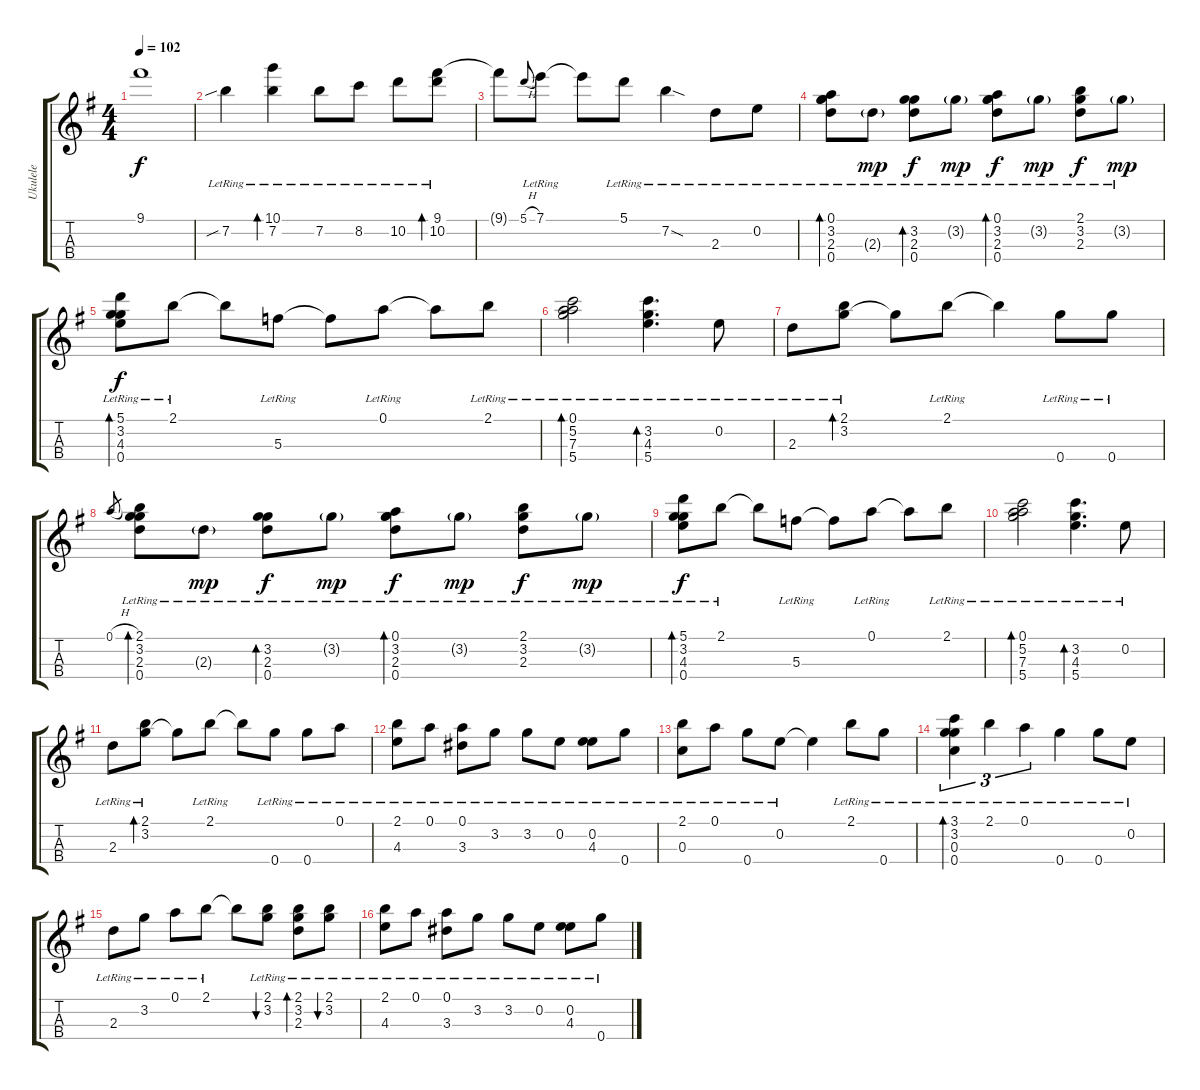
\track ("Ukulele" "Ukulele") {instrument acousticguitarnylon}
\staff {score tabs}
\tuning (A4 E4 C4 G4) {hide}
\ts (4 4)
\tempo 102
\clef g2
\ks g
9.1{t}.1{dy f} |
7.2{sib lr}.4 (10.1{lr} 7.2{lr}).4{bd 120} 7.2{lr}.8 8.2{lr}.8 10.2{lr}.8 (9.1{lr} 10.2{lr}).8{bd 120} |
9.1{t}.8 5.1{h}.8{gr onbeat} 7.1{lr}.8 7.1{t}.8 5.1{lr}.8 7.2{sod lr}.4 2.3{lr}.8 0.2{lr}.8 |
(0.1{lr} 3.2{lr} 2.3{lr} 0.4{lr}).8{bd 120} 2.3{g lr}.8{dy mp} (3.2{lr} 2.3{lr} 0.4{lr}).8{bd 120 dy f} 3.2{g lr}.8{dy mp} (0.1{lr} 3.2{lr} 2.3{lr} 0.4{lr}).8{bd 120 dy f} 3.2{g lr}.8{dy mp} (2.1{lr} 3.2{lr} 2.3{lr}).8{dy f} 3.2{g lr}.8{dy mp} |
(5.1{lr} 3.2{lr} 4.3{lr} 0.4{lr}).8{bd 120 dy f} 2.1{lr}.8 2.1{t}.8 5.3{lr}.8 5.3{t}.8 0.1{lr}.8 0.1{t}.8 2.1{lr}.8 |
(0.1{lr} 5.2{lr} 7.3{lr} 5.4{lr}).2{bd 120} (3.2{lr} 4.3{lr} 5.4{lr}).4{d bd 120} 0.2{lr}.8 |
2.3{lr}.8 (2.1{lr} 3.2{lr}).8{bd 120} 3.2{t}.8 2.1{lr}.8 2.1{t}.4 0.4{lr}.8 0.4{lr}.8 |
0.1{h}.8{gr} (2.1{lr} 3.2{lr} 2.3{lr} 0.4{lr}).8{bd 120} 2.3{g lr}.8{dy mp} (3.2{lr} 2.3{lr} 0.4{lr}).8{bd 60 dy f} 3.2{g lr}.8{dy mp} (0.1{lr} 3.2{lr} 2.3{lr} 0.4{lr}).8{bd 120 dy f} 3.2{g lr}.8{dy mp} (2.1{lr} 3.2{lr} 2.3{lr}).8{dy f} 3.2{g lr}.8{dy mp} |
(5.1{lr} 3.2{lr} 4.3{lr} 0.4{lr}).8{bd 120 dy f} 2.1{lr}.8 2.1{t}.8 5.3{lr}.8 5.3{t}.8 0.1{lr}.8 0.1{t}.8 2.1{lr}.8 |
(0.1{lr} 5.2{lr} 7.3{lr} 5.4{lr}).2{bd 120} (3.2{lr} 4.3{lr} 5.4{lr}).4{d bd 120} 0.2{lr}.8 |
2.3{lr}.8 (2.1{lr} 3.2{lr}).8{bd 120} 3.2{t}.8 2.1{lr}.8 2.1{t}.8 0.4{lr}.8 0.4{lr}.8 0.1{lr}.8 |
(2.1{lr} 4.3{lr}).8 0.1{lr}.8 (0.1{lr} 3.3{lr}).8 3.2{lr}.8 3.2{lr}.8 0.2{lr}.8 (0.2{lr} 4.3{lr}).8 0.4{lr}.8 |
(2.1{lr} 0.3{lr}).8 0.1{lr}.8 0.4{lr}.8 0.2{lr}.8 0.2{t}.4 2.1{lr}.8 0.4{lr}.8 |
(3.1{lr} 3.2{lr} 0.3{lr} 0.4{lr}).4{tu (3 2) bd 120} 2.1{lr}.4{tu (3 2)} 0.1{lr}.4{tu (3 2)} 0.4{lr}.4 0.4{lr}.8 0.2{lr}.8 |
2.3{lr}.8 3.2{lr}.8 0.1{lr}.8 2.1{lr}.8 2.1{t}.8 (2.1{lr} 3.2{lr}).8{bu 60} (2.1{lr} 3.2{lr} 2.3{lr}).8{bd 60} (2.1{lr} 3.2{lr}).8{bu 60} |
(2.1{lr} 4.3{lr}).8 0.1{lr}.8 (0.1{lr} 3.3{lr}).8 3.2{lr}.8 3.2{lr}.8 0.2{lr}.8 (0.2{lr} 4.3{lr}).8 0.4{lr}.8
